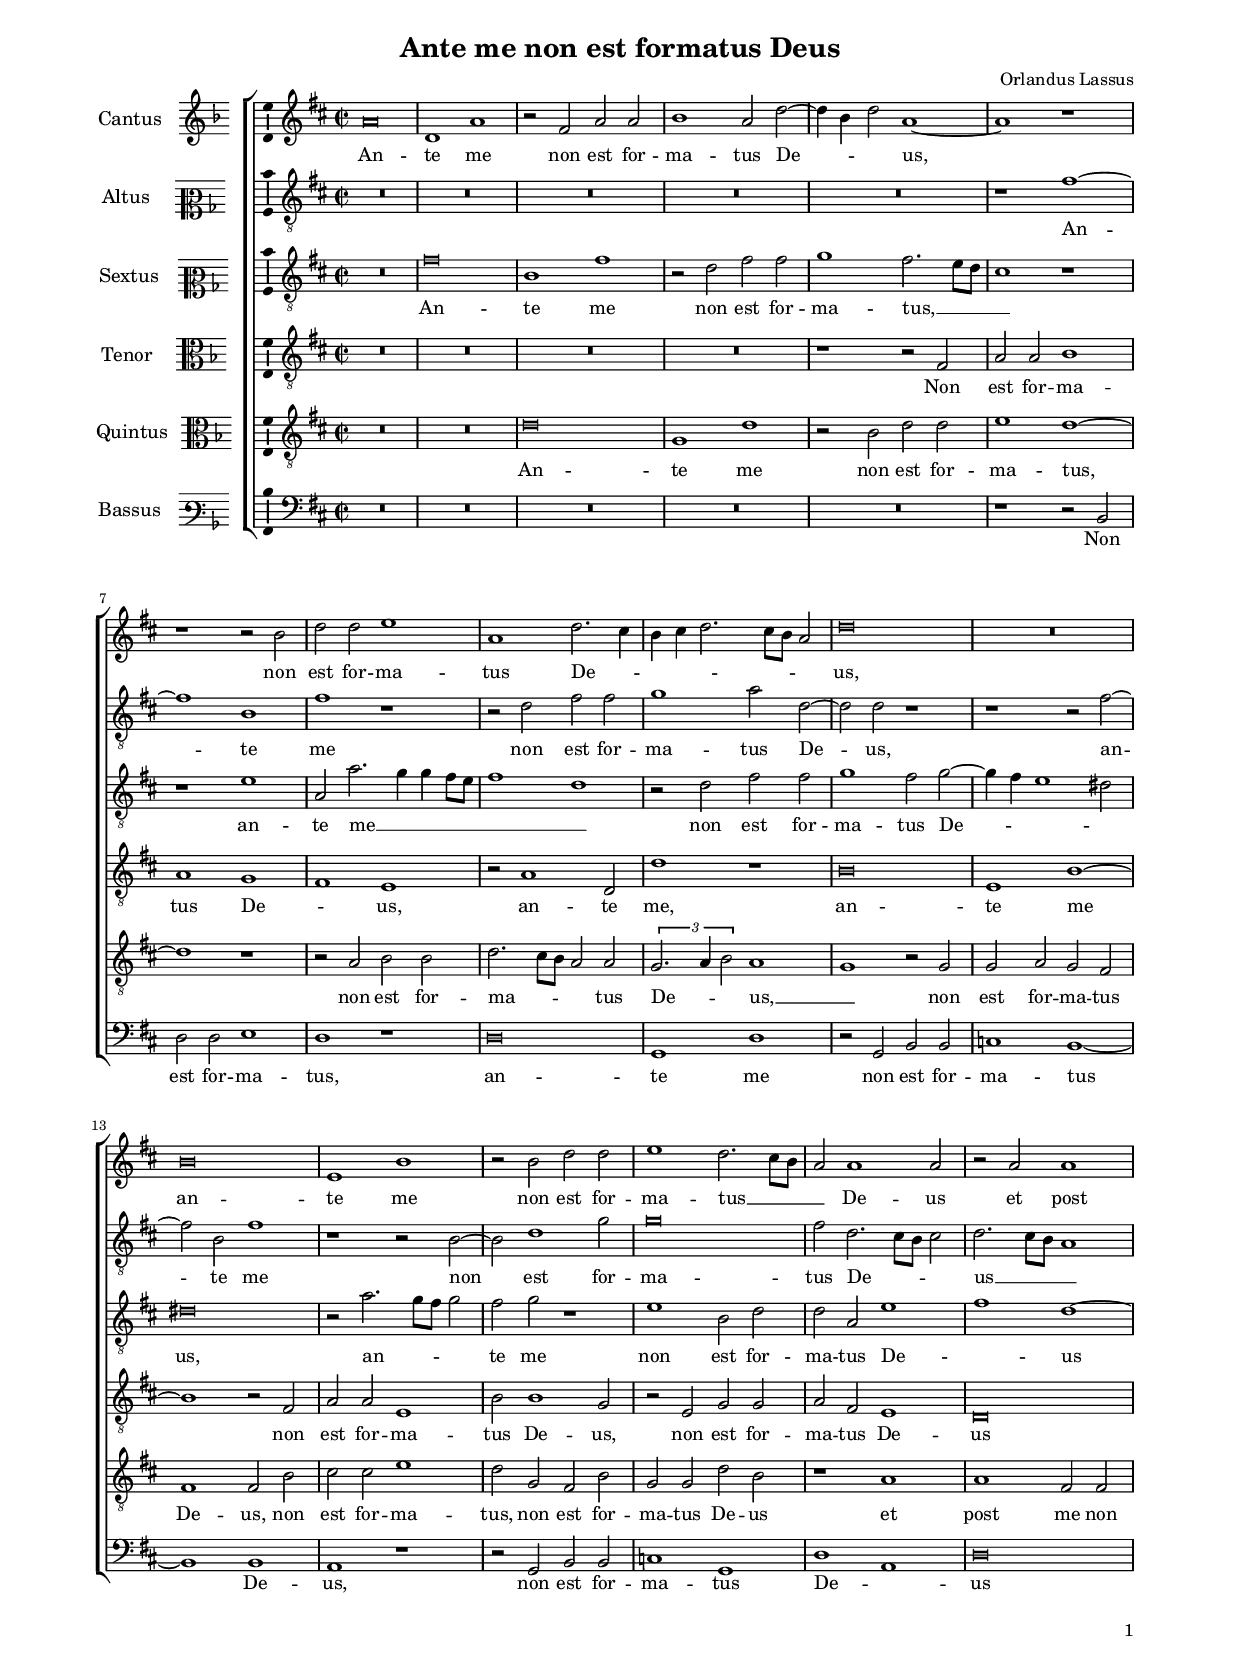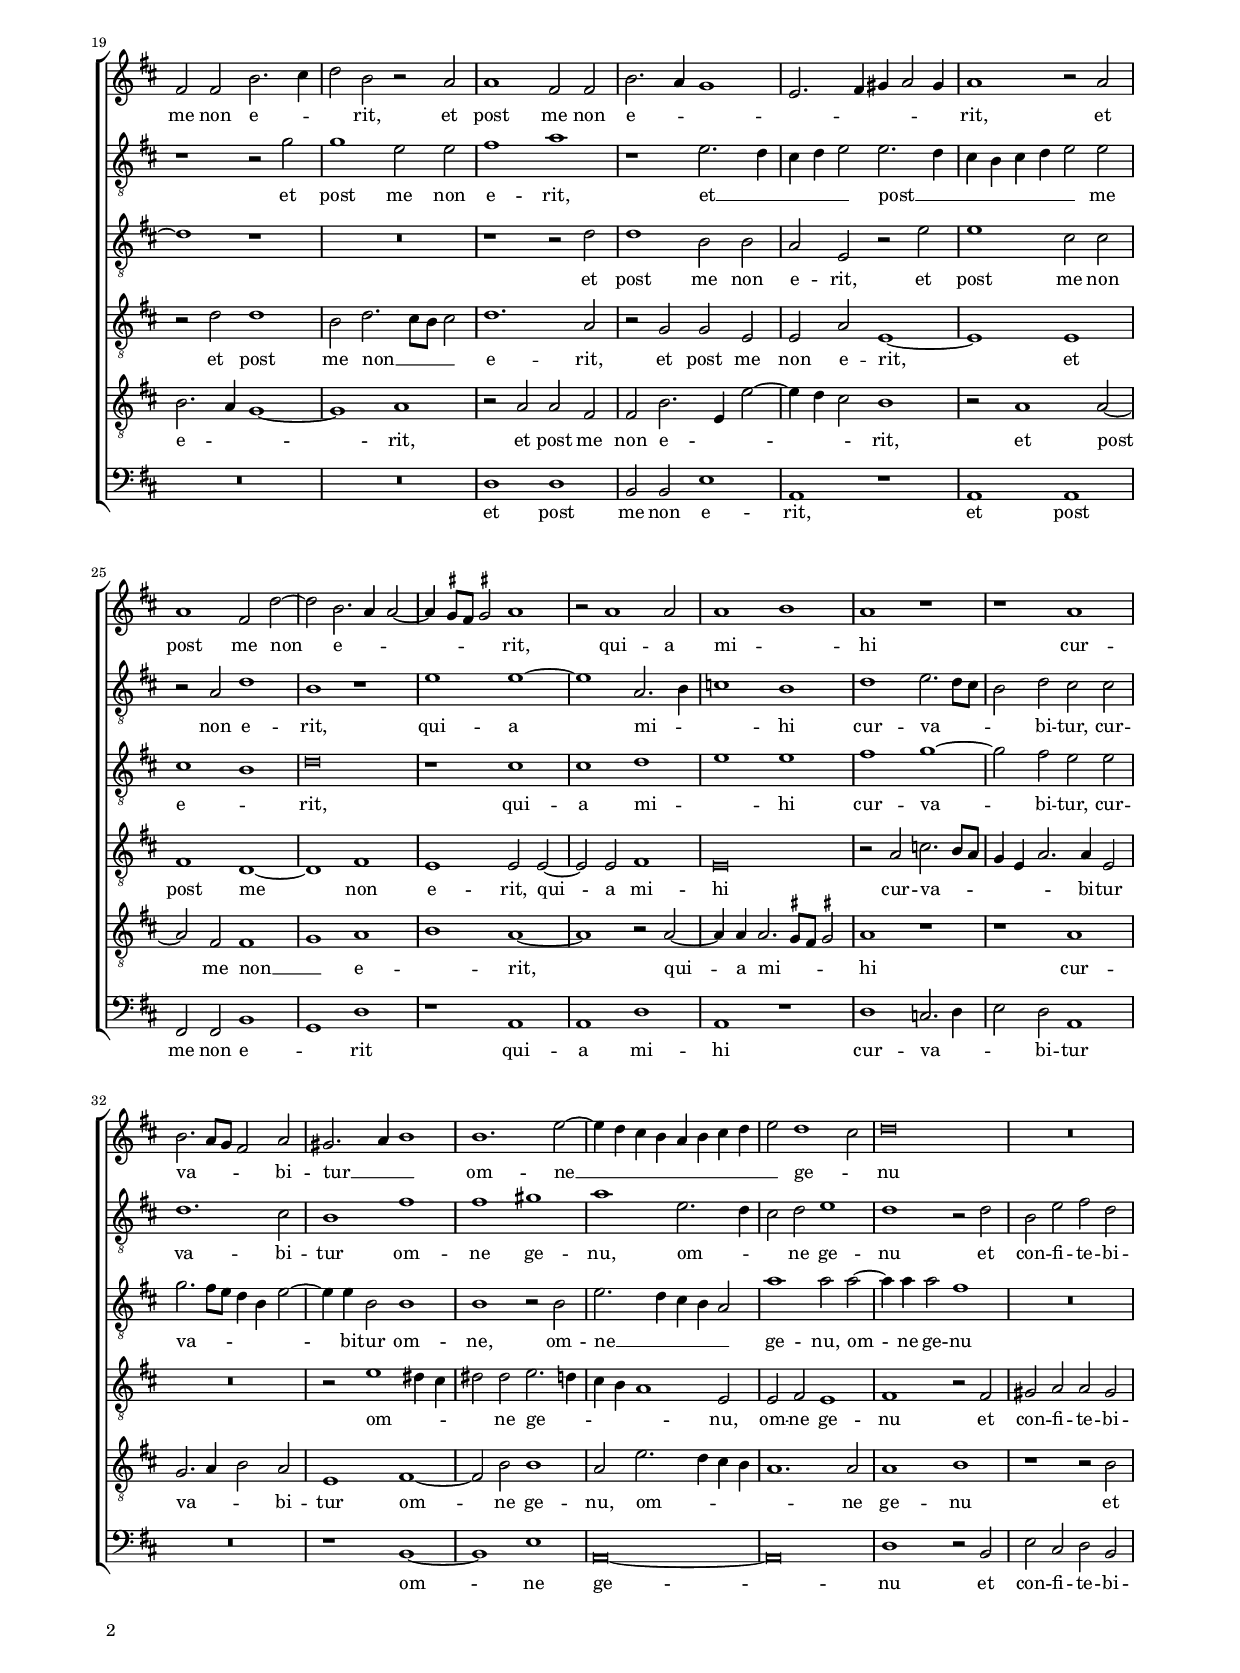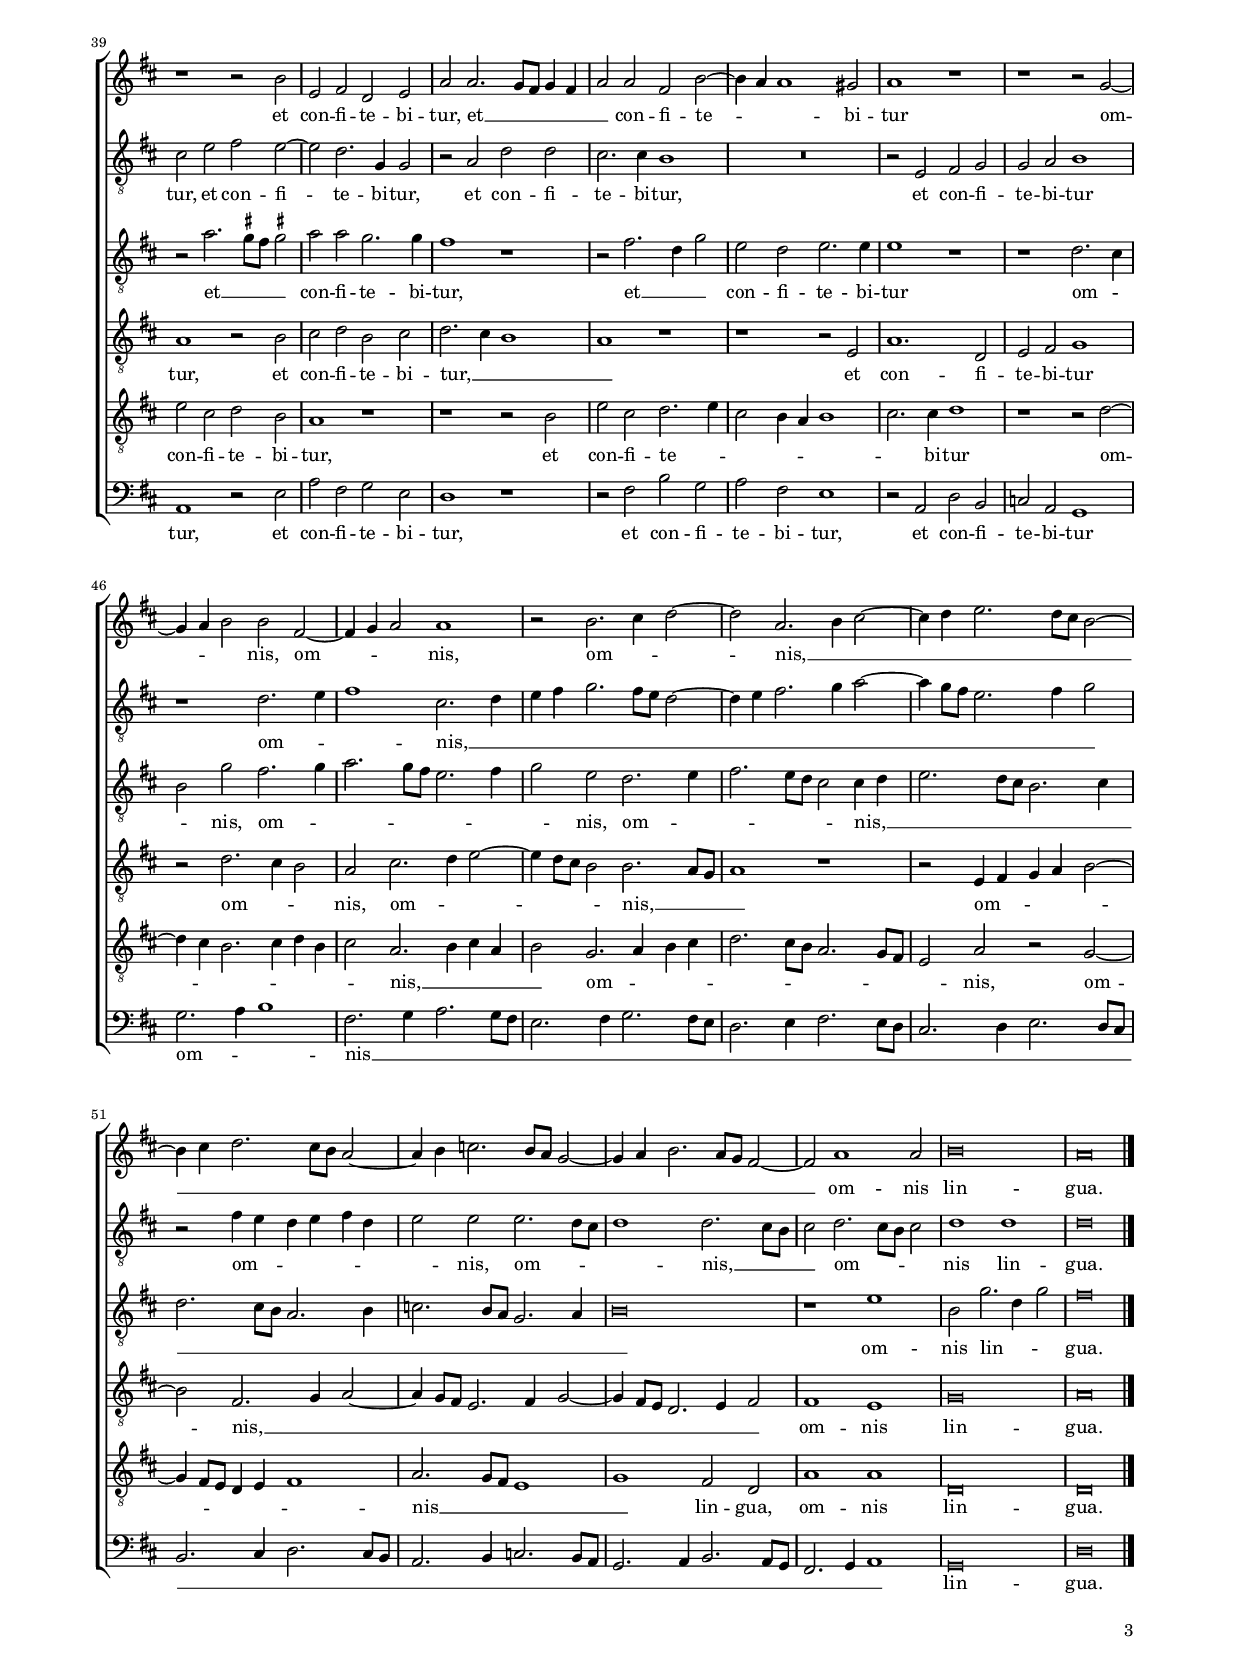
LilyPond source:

\header
{
  title="Ante me non est formatus Deus"
  composer="Orlandus Lassus"
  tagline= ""
}

\version "2.22.1"
\include "deutsch.ly"
#(set-global-staff-size 15)
#(ly:set-option 'point-and-click #f)

	
\paper
	{
	top-margin = 1.5 \cm
	bottom-margin = 1 \cm
	left-margin = 1.8 \cm
	right-margin = 1.8 \cm
	ragged-bottom = ##f
	ragged-last-bottom = ##t
	print-page-number = ##f
	system-system-spacing = #'((basic-distance . 17) (minimum-distance . 14) (padding . 6) (strechability . 250))
    oddFooterMarkup=\markup   \fill-line { "" \fromproperty #'page:page-number-string }
    evenFooterMarkup=\markup  \fill-line { \fromproperty #'page:page-number-string "" }
    last-bottom-spacing = #'((basic-distance . 12) (minimum-distance . 7) (padding . 4))
	systems-per-page = 3
	page-count = 3
%	min-systems-per-page = 3
	}

	
global = {
	\key f \major
	\time 2/2 \set Score.measureLength = #(ly:make-moment 2/1)
	\skip 1*2*56 \bar "|."
	}

	ficta = { \once \set suggestAccidentals = ##t }
	
	forget = #(define-music-function (music) (ly:music?) #{
		\accidentalStyle forget
		$music
		\accidentalStyle default
		#})
    
    m = \melisma
    me = \melismaEnd



incipitcantus = \markup { \score {
	{
	\set Staff.instrumentName = \markup { \fontsize #1 "Cantus" }
	\key f \major
	\clef violin
	s4 \bar ""
	}
	\layout  {
	raggedright = ##t
	indent = 1.6 \cm
	line-width = 2.2 \cm
	\context { \Staff \remove Time_signature_engraver }
	\override Staff.Clef.Y-extent = #'(0 . 0)
	}} \hspace #1 }
	

incipitaltus = \markup { \score {
	{
	\set Staff.instrumentName = \markup { \fontsize #1 "Altus" }
	\key f \major
	\clef mezzosoprano
	s4 \bar ""
	}
	\layout  {
	raggedright = ##t
	indent = 1.6 \cm
	line-width = 2.2 \cm
	\context { \Staff \remove Time_signature_engraver }
	\override Staff.Clef.Y-extent = #'(0 . 0)
	}} \hspace #1 }

      
incipitsextus = \markup { \score {
	{
	\set Staff.instrumentName = \markup { \fontsize #1 "Sextus" }
	\key f \major
	\clef mezzosoprano
	s4 \bar ""
	}
	\layout  {
	raggedright = ##t
	indent = 1.6 \cm
	line-width = 2.2 \cm
	\context { \Staff \remove Time_signature_engraver }
	\override Staff.Clef.Y-extent = #'(0 . 0)
	}} \hspace #1 }
      

incipittenor = \markup { \score {
	{
	\set Staff.instrumentName = \markup { \fontsize #1 "Tenor" }
	\key f \major
	\clef alto
	s4 \bar ""
	}
	\layout  {
	raggedright = ##t
	indent = 1.6 \cm
	line-width = 2.2 \cm
	\context { \Staff \remove Time_signature_engraver }
	\override Staff.Clef.Y-extent = #'(0 . 0)
	}} \hspace #1 }
      
      
incipitquintus = \markup { \score {
	{
	\set Staff.instrumentName = \markup { \fontsize #1 "Quintus" }
	\key f \major
	\clef alto
	s4 \bar ""
	}
	\layout  {
	raggedright = ##t
	indent = 1.6 \cm
	line-width = 2.2 \cm
	\context { \Staff \remove Time_signature_engraver }
	\override Staff.Clef.Y-extent = #'(0 . 0)
	}} \hspace #1 }
      
      
incipitbassus = \markup { \score {
	{
	\set Staff.instrumentName = \markup { \fontsize #1 "Bassus" }
	\key f \major
	\clef varbaritone
	s4 \bar ""
	}
	\layout  {
	raggedright = ##t
	indent = 1.6 \cm
	line-width = 2.2 \cm
	\context { \Staff \remove Time_signature_engraver }
	\override Staff.Clef.Y-extent = #'(0 . 0)
	}} \hspace #1 }


cantus = \relative c''
	{
	c\breve
	f,1 c'
	r2 a c c
	d1 c2 f~
%5
	f4 \m d f2 \me c1~ |
	c1 r
	r1 r2 d
	f2 f g1
	c,1 f2. \m e4
%10
	d4 e f2. e8 d c2 \me |
	f\breve
	R\breve
	d\breve
	g,1 d'
%15
	r2 d f f |
	g1 f2. \m e8 d
	c2 \me c1 c2
	r2 c c1
	a2 a d2. \m e4
%20
	f2 \me d r2 c |
	c1 a2 a
	d2. \m c4 b1
	g2. a4 h c2 h4 \me 
	c1 r2 c
%25
	c1 a2 f'~ |
	f2 d2. \m c4 c2~
	c4 \ficta h8 a \ficta h!2 \me c1
	r2 c1 c2
	c1 \m d \me 
%30
	c1 r |
	r1 c
	d2. \m c8 b a2 \me c
	h2. \m c4 d1 \me 
	d1. g2~
%35
	g4 \m f e d c d e f |
	g2 \me f1 \m e2 \me 
	f\breve
	R\breve
	r1 r2 d
%40
	g,2 a f g |
	c2 c2. \m b8 a b4 a
	c2 \me c a d~
	d4 \m c c1 \me h2
	c1 r
%45
	r1 r2 b~ |
	b4 \m c d2 \me d a~
	a4 \m b c2 \me c1
	r2 d2. \m e4 f2~
	f2 \me c2. \m d4 e2~
%50
	e4 f g2. f8 e d2~ |
	d4 e f2. e8 d c2~
	c4 d es2. d8 c b2~
	b4 c d2. c8 b a2~
	a2 \me c1 c2
%55
	d\breve |
	c\breve |
	}
	

altus = \relative c'
	{
	R\breve
	R\breve
	R\breve
	R\breve
%5
	R\breve |
	r1 a'~
	a1 d,
	a'1 r
	r2 f a a
%10
	b1 c2 f,~ |
	f2 f r1
	r1 r2 a~
	a2 d, a'1
	r1 r2 d,~
%15
	d2 f1 b2 |
	b\breve
	a2 f2. \m e8 d e2 \me 
	f2. \m e8 d c1 \me 
	r1 r2 b'
%20
	b1 g2 g |
	a1 c
	r1 g2. \m f4
	e4 f g2 \me g2. \m f4
	e4 d e f g2 \me g
%25
	r2 c, f1 |
	d1 r
	g1 g~
	g1 c,2. \m d4
	es1 \me d
%30
	f1 g2. \m f8 e |
	d2 \me f e e
	f1. e2
	d1 a'
	a1 h
%35
	c1 g2. \m f4 |
	e2 \me f g1
	f1 r2 f
	d2 g a f
	e2 g a g~
%40
	g2 f2. b,4 b2 |
	r2 c f f
	e2. e4 d1
	R\breve
	r2 g, a b
%45
	b2 c d1 |
	r1 f2. \m g4
	a1 \me e2. \m f4
	g4 a b2. a8 g f2~
	f4 g a2. b4 c2~
%50
	c4 b8 a g2. a4 b2 \me |
	r2 a4 \m g f g a f
	g2 \me g g2. \m f8 e
	f1 \me f2. \m e8 d
	e2 \me f2. \m e8 d e2 \me 
%55
	f1 f |
	f\breve |
	}

sextus = \relative c'
    {
	R\breve
	a'\breve
	d,1 a'
	r2 f a a
%5
	b1 a2. \m g8 f |
	e1 \me r
	r1 g
	c,2 c'2. \m b4 b a8 g
	a1 f \me 
%10
	r2 f a a |
	b1 a2 b~
	b4 \m a g1 fis2 \me 
	fis\breve
	r2 c'2. \m b8 a b2 \me 
%15
	a2 b r1 |
	g1 d2 f
	f2 c g'1 \m 
	a1 \me f~
	f1 r
%20
	R\breve |
	r1 r2 f
	f1 d2 d
	c2 g r2 g'
	g1 e2 e
%25
	e1 \m d \me |
	f\breve
	r1 e
	e1 f \m 
	g1 \me g
%30
	a1 b~ |
	b2 a g g
	b2. \m a8 g f4 d g2~
	g4 \me g d2 d1
	d1 r2 d
%35
	g2. \m f4 e d c2 \me |
	c'1 c2 c~
	c4 c c2 a1
	R\breve
	r2 c2. \m \ficta h8 a \ficta h!2 \me 
%40
	c2 c b2. b4 |
	a1 r
	r2 a2. \m f4 b2 \me 
	g2 f g2. g4
	g1 r
%45
	r1 f2. \m e4 |
	d2 \me b' a2. \m b4
	c2. b8 a g2. a4
	b2 \me g f2. \m g4
	a2. g8 f e2 \me e4 \m f
%50
	g2. f8 e d2. e4 |
	f2. e8 d c2. d4
	es2. d8 c b2. c4
	d\breve \me 
	r1 g1
%55
	d2 b'2. \m f4 b2 \me |
	a\breve |
	}


tenor = \relative c'
	{
	R\breve
	R\breve
	R\breve
	R\breve
%5
	r1 r2 a |
	c2 c d1
	c1 b \m 
	a1 \me g
	r2 c1 f,2
%10
	f'1 r |
	d\breve
	g,1 d'~
	d1 r2 a
	c2 c g1
%15
	d'2 d1 b2 |
	r2 g b b
	c2 a g1
	f\breve
	r2 f' f1
%20
	d2 f2. \m e8 d e2 \me |
	f1. c2
	r2 b b g
	g2 c g1~
	g1 g
%25
	a1 f~ |
	f1 a
	g1 g2 g~
	g2 g a1
	g\breve
%30
	r2 c es2. \m d8 c |
	b4 g c2. \me c4 g2
	R\breve
	r2 g'1 \m fis4 e
	fis2 \me fis g2. \m f4
%35
	e4 d c1 \me g2 |
	g2 a g1
	a1 r2 a
	h2 c c h
	c1 r2 d
%40
	e2 f d e |
	f2. \m e4 d1
	c1 \me r
	r1 r2 g
	c1. f,2
%45
	g2 a b1 |
	r2 f'2. \m e4 d2 \me 
	c2 e2. \m f4 g2~
	g4 f8 e d2 \me d2. \m c8 b
	c1 \me r
%50
	r2 g4 \m a b c d2~ |
	d2 \me a2. \m b4 c2~
	c4 b8 a g2. a4 b2~
	b4 a8 g f2. g4 a2 \me 
	a1 g
%55
	b\breve |
	c\breve |
	}

	
quintus = \relative c'
	{
	R\breve
	R\breve
	f\breve
	b,1 f'
%5
	r2 d f f |
	g1 f~
	f1 r
	r2 c d d
	f2. \m e8 d c2 \me c
%10
	\tuplet 3/2 { b2. \m c4 d2 \me } c1 \m |
	b1 \me r2 b
	b2 c b a
	a1 a2 d
	e2 e g1
%15
	f2 b, a d |
	b2 b f' d
	r1 c
	c1 a2 a
	d2. \m c4 b1~
%20
	b1 \me c |
	r2 c c a
	a2 d2. \m g,4 g'2~
	g4 f e2 \me d1
	r2 c1 c2~
%25
	c2 a a1 \m |
	b1 \me c \m 
	d1 \me c~
	c1 r2 c~
	c4 c c2. \m \ficta h8 a \ficta h!2 \me 
%30
	c1 r |
	r1 c
	b2. \m c4 d2 \me c
	g1 a~
	a2 d d1
%35
	c2 g'2. \m f4 e d |
	c1. \me c2
	c1 d
	r1 r2 d
	g2 e f d
%40
	c1 r |
	r1 r2 d
	g2 e f2. \m g4
	e2 d4 c d1
	e2. \me e4 f1
%45
	r1 r2 f~ |
	f4 \m e d2. e4 f d
	e2 \me c2. \m d4 e c
	d2 \me b2. \m c4 d e
	f2. e8 d c2. b8 a
%50
	g2 \me c r b~ |
	b4 \m a8 g f4 g a1 \me 
	c2. \m b8 a g1
	b1 \me a2 f
	c'1 c
%55
	f,\breve |
	f\breve |
	}


bassus = \relative c
	{
	R\breve
	R\breve
	R\breve
	R\breve
%5
	R\breve |
	r1 r2 d
	f2 f g1
	f1 r
	f\breve
%10
	b,1 f' |
	r2 b, d d
	es1 d~
	d1 d
	c1 r
%15
	r2 b d d |
	es1 b
	f'1 \m c \me 
	f\breve
	R\breve
%20
	R\breve |
	f1 f
	d2 d g1
	c,1 r
	c1 c
%25
	a2 a d1 \m |
	b1 \me f'
	r1 c
	c1 f
	c1 r
%30
	f1 es2. \m f4 |
	g2 \me f c1
	R\breve
	r1 d~
	d1 g
%35
	c,\breve~ |
	c\breve
	f1 r2 d
	g2 e f d
	c1 r2 g'
%40
	c2 a b g |
	f1 r
	r2 a d b
	c2 a g1
	r2 c, f d
%45
	es2 c b1 |
	b'2. \m c4 d1 \me 
	a2. \m b4 c2. b8 a
	g2. a4 b2. a8 g
	f2. g4 a2. g8 f
%50
	e2. f4 g2. f8 e |
	d2. e4 f2. e8 d
	c2. d4 es2. d8 c
	b2. c4 d2. c8 b
	a2. b4 c1 \me 
%55
	b\breve |
	f'\breve |
	}
	
lyricscantus = \lyricmode {
	An -- te me non est for -- ma -- tus De -- us,
	non est for -- ma -- tus De -- us,
	an -- te me non est for -- ma -- tus __ De -- us
	et post me non e -- rit,
	et post me non e -- rit,
	et post me non e -- rit,
	qui -- a mi -- hi cur -- va -- bi -- tur __ om -- ne __ ge -- nu
	et con -- fi -- te -- bi -- tur,
	et __ con -- fi -- te -- bi -- tur  om -- nis,
	om -- nis,
	om -- nis, __
	om -- nis lin -- gua.
	}

	
lyricsaltus = \lyricmode {
	An -- te me non est for -- ma -- tus De -- us,
	an -- te me non est for -- ma -- tus De -- us __
	et post me non e -- rit,
	et __ post __ me non e -- rit,
	qui -- a mi -- hi cur -- va -- bi -- tur,
	cur -- va -- bi -- tur om -- ne ge -- nu,
	om -- ne ge -- nu
	et con -- fi -- te -- bi -- tur,
	et con -- fi -- te -- bi -- tur,
	et con -- fi -- te -- bi -- tur,
	et con -- fi -- te -- bi -- tur
	om -- nis, __
	om -- nis,
	om -- nis, __
	om -- nis lin -- gua.
	}
	
	
lyricssextus = \lyricmode {
	An -- te me non est for -- ma -- tus, __
	an -- te me __ non est for -- ma -- tus De -- us,
	an -- te me non est for -- ma -- tus De -- us
	et post me non e -- rit,
	et post me non e -- rit,
	qui -- a mi -- hi cur -- va -- bi -- tur,
	cur -- va -- bi -- tur om -- ne,
	om -- ne __ ge -- nu,
	om -- ne ge -- nu
	et __ con -- fi -- te -- bi -- tur,
	et __ con -- fi -- te -- bi -- tur
	om -- nis,
	om -- nis,
	om -- nis, __
	om -- nis lin -- gua.
	}
	

lyricstenor = \lyricmode {
	Non est for -- ma -- tus De -- us,
	an -- te me,
	an -- te me non est for -- ma -- tus De -- us,
	non est for -- ma -- tus De -- us
	et post me non __ e -- rit,
	et post me non e -- rit,
	et post me non e -- rit,
	qui -- a mi -- hi cur -- va -- bi -- tur om -- ne ge -- nu,
	om -- ne ge -- nu
	et con -- fi -- te -- bi -- tur,
	et con -- fi -- te -- bi -- tur, __
	et con -- fi -- te -- bi -- tur
	om -- nis,
	om -- nis, __
	om -- nis, __
	om -- nis lin -- gua.
	}

	
lyricsquintus = \lyricmode {
	An -- te me non est for -- ma -- tus,
	non est for -- ma -- tus De -- us, __
	non est for -- ma -- tus De -- us,
	non est for -- ma -- tus,
	non est for -- ma -- tus De -- us
	et post me non e -- rit,
	et post me non e -- rit,
	et post me non __ e -- rit,
	qui -- a mi -- hi cur -- va -- bi -- tur om -- ne ge -- nu,
	om -- ne ge -- nu
	et con -- fi -- te -- bi -- tur,
	et con -- fi -- te -- bi -- tur
	om -- nis, __
	om -- nis,
	om -- nis __ lin -- gua,
	om -- nis lin -- gua.
	}
	
	
lyricsbassus = \lyricmode {
	Non est for -- ma -- tus,
	an -- te me non est for -- ma -- tus De -- us,
	non est for -- ma -- tus De -- us
	et post me non e -- rit,
	et post me non e -- rit
	qui -- a mi -- hi cur -- va -- bi -- tur om -- ne ge -- nu
	et con -- fi -- te -- bi -- tur,
	et con -- fi -- te -- bi -- tur,
	et con -- fi -- te -- bi -- tur,
	et con -- fi -- te -- bi -- tur
	om -- nis __ lin -- gua.
	}
	

\score
{  
    \transpose f d {
	\new ChoirStaff \with { \override StaffGrouper.staff-staff-spacing.basic-distance = #12 }
	<<
	
	\new Staff << \global
	\new Voice="v1" {
		\set Staff.instrumentName=\incipitcantus
		\set Staff.midiInstrument = "reed organ"
		\clef violin
		\cantus }
	\new Lyrics \lyricsto "v1" {\lyricscantus }
	>>


	\new Staff << \global
	\new Voice="v2" {
		\set Staff.instrumentName=\incipitaltus
		\set Staff.midiInstrument = "reed organ"
		\clef "G_8" 
		\altus}
	\new Lyrics \lyricsto "v2" {\lyricsaltus }
	>>


	\new Staff << \global
	\new Voice="v6" {
		\set Staff.instrumentName=\incipitsextus
		\set Staff.midiInstrument = "reed organ"
		\clef "G_8" 
		\sextus}
	\new Lyrics \lyricsto "v6" {\lyricssextus }
	>>


	\new Staff << \global
	\new Voice="v3" {
		\set Staff.instrumentName=\incipittenor
		\set Staff.midiInstrument = "reed organ"
		\clef "G_8"
		\tenor }
	\new Lyrics \lyricsto "v3" {\lyricstenor }
	>>
	
	
	\new Staff << \global
	\new Voice="v5" {
		\set Staff.instrumentName=\incipitquintus
		\set Staff.midiInstrument = "reed organ"
		\clef "G_8"
		\quintus}
	\new Lyrics \lyricsto "v5" {\lyricsquintus }
	>>
	
	
	\new Staff << \global
	\new Voice="v4" {
		\set Staff.instrumentName=\incipitbassus
		\set Staff.midiInstrument = "reed organ"
		\clef bass 
		\bassus }
	\new Lyrics \lyricsto "v4" {\lyricsbassus}
	>>
	
	>>
    } % transpose
		
	\layout
	{
	indent = 2.5 \cm
	\context { \Staff \override TimeSignature.break-visibility = #end-of-line-invisible }
%	\context { \Staff \override InstrumentName.X-offset = #'-25 }
    \context { \Staff \consists "Ambitus_engraver" }
	\context { \Score \override BarNumber.padding = #2 }
	\context { \Voice \override NoteHead.style = #'baroque }
	}
	
\midi
	{
    	\tempo 2 = 90
	}
	
}


% EOF
